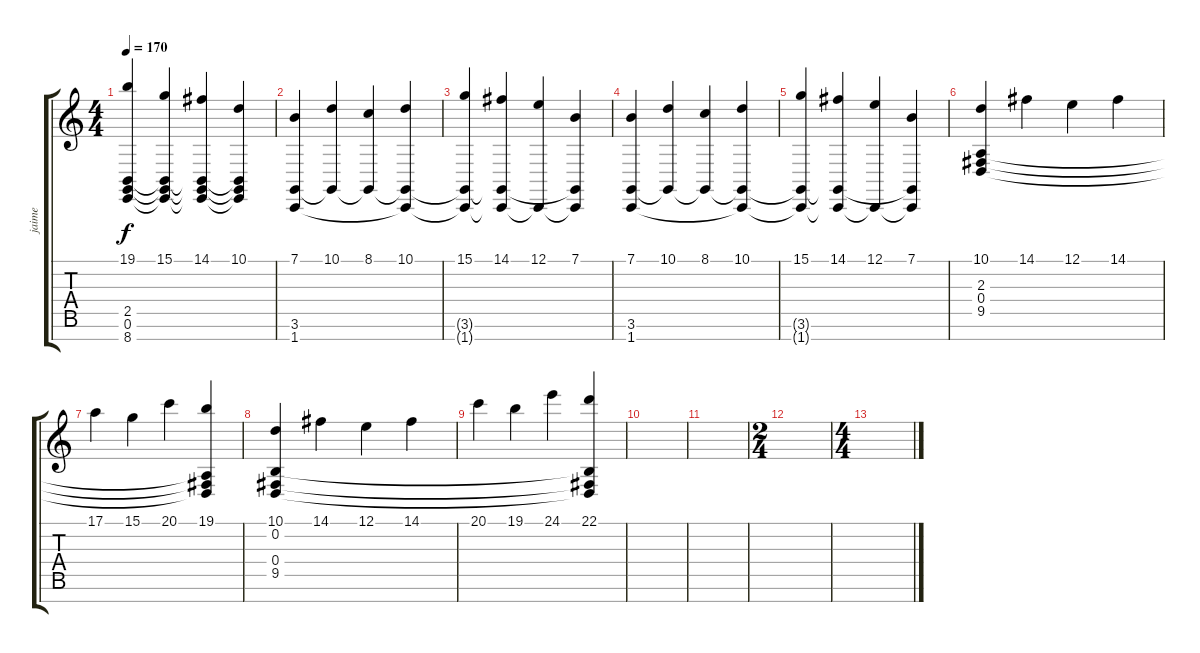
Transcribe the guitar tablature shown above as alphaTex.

\track ("jaime" "jaime") {instrument acousticgrandpiano}
\staff {score tabs}
\tuning (E4 B3 G3 D3 A2 E2 B1) {hide}
\ts (4 4)
\tempo 170
\clef g2
\ks c
(19.1 2.5{t} 0.6{t} 8.7{t}).4{dy f} (15.1 2.5{t} 0.6{t} 8.7{t}).4 (14.1 2.5{t} 0.6{t} 8.7{t}).4 (10.1 2.5{t} 0.6{t} 8.7{t}).4 |
(7.1 3.6 1.7).4 (10.1 3.6{t}).4 (8.1 3.6{t}).4 (10.1 3.6{t} 1.7{t}).4 |
(15.1 3.6{t} 1.7{t}).4 (14.1 3.6{t} 1.7{t}).4 (12.1 1.7{t}).4 (7.1 3.6{t} 1.7{t}).4 |
(7.1 3.6 1.7).4 (10.1 3.6{t}).4 (8.1 3.6{t}).4 (10.1 3.6{t} 1.7{t}).4 |
(15.1 3.6{t} 1.7{t}).4 (14.1 3.6{t} 1.7{t}).4 (12.1 1.7{t}).4 (7.1 3.6{t} 1.7{t}).4 |
(10.1 2.3 0.4 9.5).4 14.1.4 12.1.4 14.1.4 |
17.1.4 15.1.4 20.1.4 (19.1 2.3{t} 0.4{t} 9.5{t}).4 |
(10.1 0.2 0.4 9.5).4 14.1.4 12.1.4 14.1.4 |
20.1.4 19.1.4 24.1.4 (22.1 0.2{t} 0.4{t} 9.5{t}).4 |
|
|
\ts (2 4)
|
\ts (4 4)
